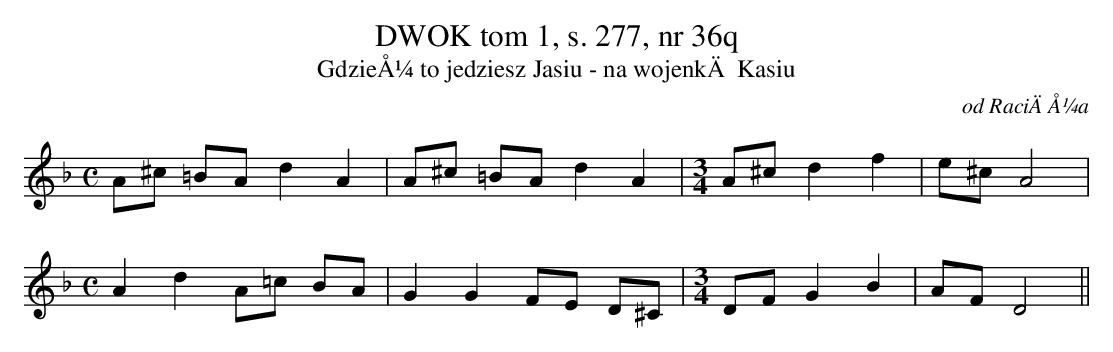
X:1
T: DWOK tom 1, s. 277, nr 36q
T: GdzieÅ¼ to jedziesz Jasiu - na wojenkÄ Kasiu
O: od RaciÄÅ¼a
M: C
L: 1/8
K: F
A^c =BA d2A2 | A^c =BA d2A2 |\
M:3/4
A^cd2f2 | e^cA4|
M:C
A2d2 A=c BA | G2G2FE D^C |\
M:3/4
DFG2B2 | AFD4||
